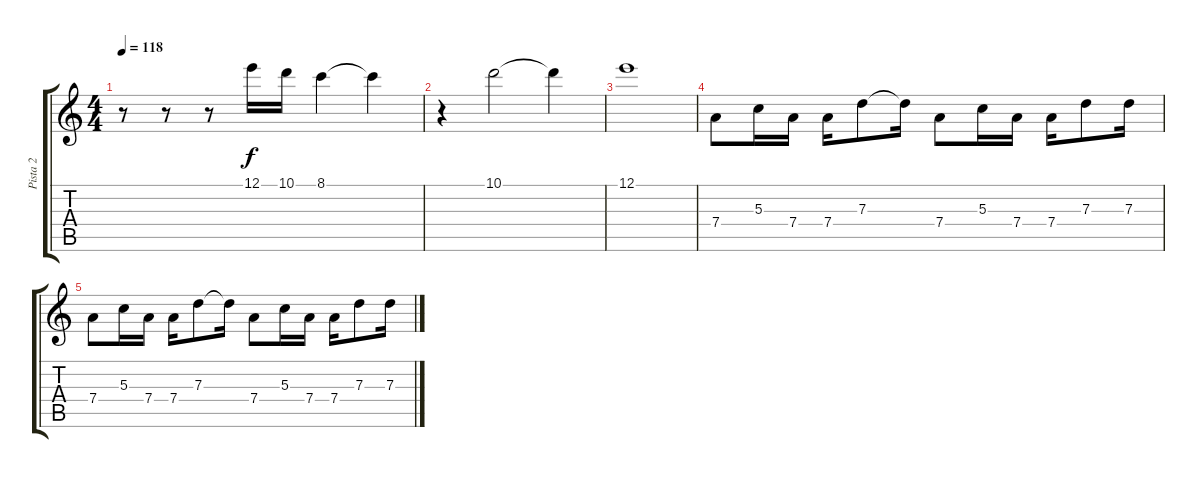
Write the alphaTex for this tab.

\track ("Pista 2" "Pista 2") {instrument distortionguitar}
\staff {score tabs}
\tuning (E4 B3 G3 D3 A2 E2) {hide}
\ts (4 4)
\tempo 118
\clef g2
\ks c
r.8{dy f} r.8 r.8 12.1.16 10.1.16 8.1.4 8.1{t}.4 |
r.4 10.1.2 10.1{t}.4 |
12.1.1 |
7.4.8 5.3.16 7.4.16 7.4.16 7.3.8 7.3{t}.16 7.4.8 5.3.16 7.4.16 7.4.16 7.3.8 7.3.16 |
7.4.8 5.3.16 7.4.16 7.4.16 7.3.8 7.3{t}.16 7.4.8 5.3.16 7.4.16 7.4.16 7.3.8 7.3.16
